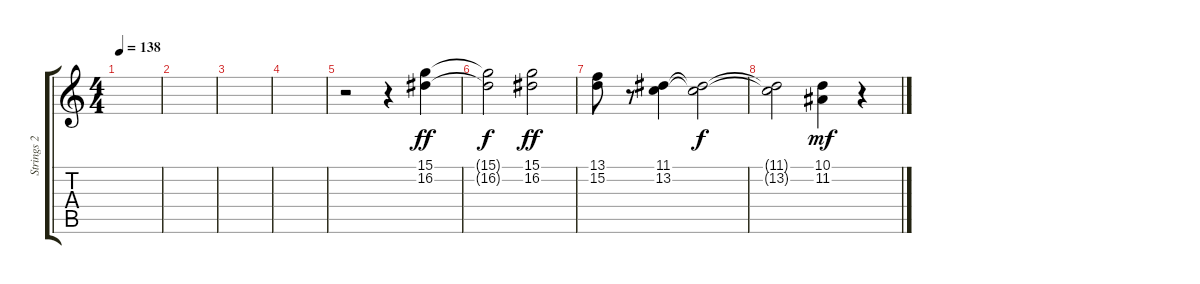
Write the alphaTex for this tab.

\track ("Strings 2" "Strings 2") {instrument stringensemble2}
\staff {score tabs}
\tuning (E4 B3 G3 D3 A2 E2) {hide}
\ts (4 4)
\tempo 138
\clef g2
\ks c
|
|
|
|
r.2 r.4 (15.1 16.2).4{dy ff} |
(15.1{t} 16.2{t}).2{dy f} (15.1 16.2).2{dy ff} |
(13.1 15.2).8 r.8 (11.1 13.2).4 (11.1{t} 13.2{t}).2{dy f} |
(11.1{t} 13.2{t}).2 (10.1 11.2).4{dy mf} r.4
